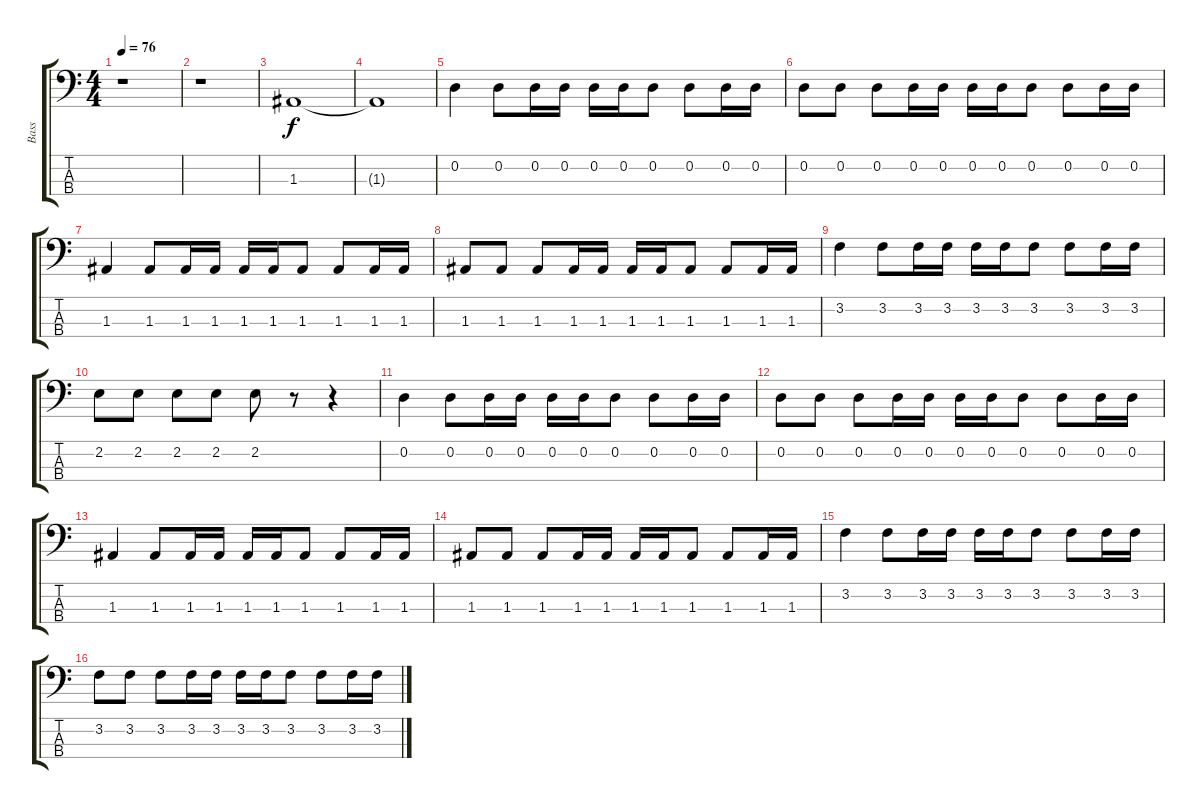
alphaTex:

\track ("Bass" "Bass") {instrument acousticbass}
\staff {score tabs}
\tuning (G2 D2 A1 E1) {hide}
\ts (4 4)
\tempo 76
\clef f4
\ks c
r.1{dy f instrument acousticbass} |
r.1 |
1.3.1 |
1.3{t}.1 |
0.2.4 0.2.8 0.2.16 0.2.16 0.2.16 0.2.16 0.2.8 0.2.8 0.2.16 0.2.16 |
0.2.8 0.2.8 0.2.8 0.2.16 0.2.16 0.2.16 0.2.16 0.2.8 0.2.8 0.2.16 0.2.16 |
1.3.4 1.3.8 1.3.16 1.3.16 1.3.16 1.3.16 1.3.8 1.3.8 1.3.16 1.3.16 |
1.3.8 1.3.8 1.3.8 1.3.16 1.3.16 1.3.16 1.3.16 1.3.8 1.3.8 1.3.16 1.3.16 |
3.2.4 3.2.8 3.2.16 3.2.16 3.2.16 3.2.16 3.2.8 3.2.8 3.2.16 3.2.16 |
2.2.8 2.2.8 2.2.8 2.2.8 2.2.8 r.8 r.4 |
0.2.4 0.2.8 0.2.16 0.2.16 0.2.16 0.2.16 0.2.8 0.2.8 0.2.16 0.2.16 |
0.2.8 0.2.8 0.2.8 0.2.16 0.2.16 0.2.16 0.2.16 0.2.8 0.2.8 0.2.16 0.2.16 |
1.3.4 1.3.8 1.3.16 1.3.16 1.3.16 1.3.16 1.3.8 1.3.8 1.3.16 1.3.16 |
1.3.8 1.3.8 1.3.8 1.3.16 1.3.16 1.3.16 1.3.16 1.3.8 1.3.8 1.3.16 1.3.16 |
3.2.4 3.2.8 3.2.16 3.2.16 3.2.16 3.2.16 3.2.8 3.2.8 3.2.16 3.2.16 |
3.2.8 3.2.8 3.2.8 3.2.16 3.2.16 3.2.16 3.2.16 3.2.8 3.2.8 3.2.16 3.2.16
